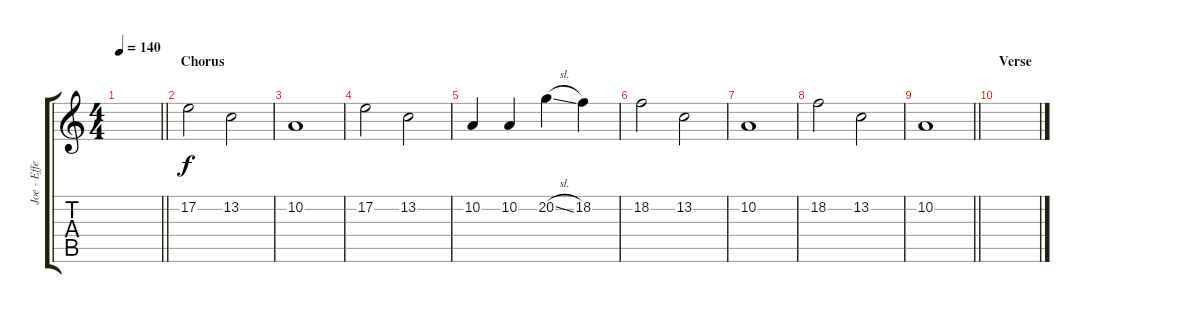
\track ("Joe - Effects" "Joe - Effe") {instrument seashore}
\staff {score tabs}
\tuning (E4 B3 G3 D3 A2 E2) {hide}
\ts (4 4)
\tempo 140
\clef g2
\barLineRight lightlight
\ks c
|
\section ("" "Chorus")
17.2.2{volume 14 balance 8 instrument lead1square} 13.2.2 |
10.2.1 |
17.2.2 13.2.2 |
10.2.4 10.2.4 20.2{sl}.4 18.2.4 |
18.2.2 13.2.2 |
10.2.1 |
18.2.2 13.2.2 |
\barLineRight lightlight
10.2.1 |
\section ("" "Verse")
